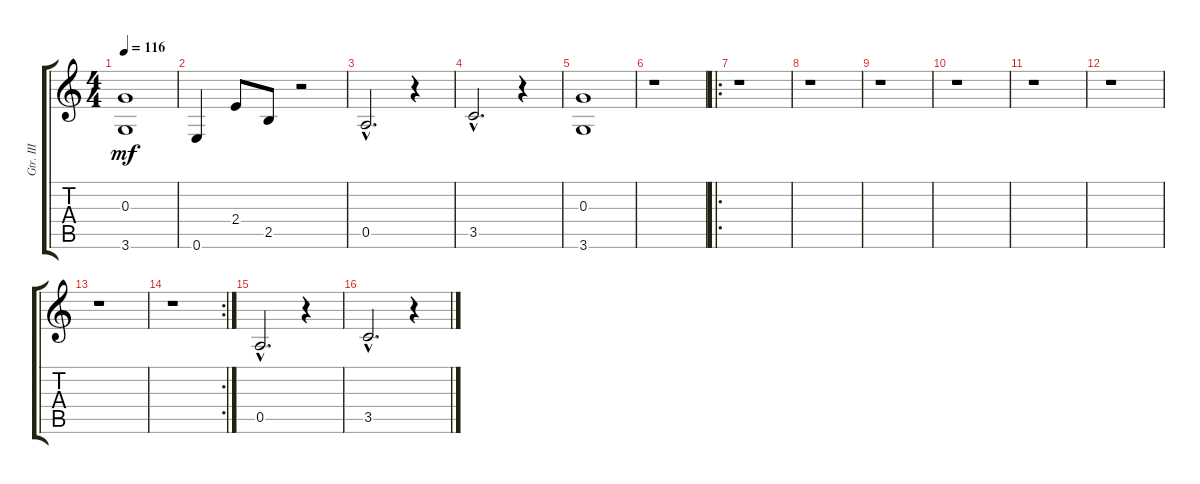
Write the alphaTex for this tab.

\track ("Gtr. III" "Gtr. III") {instrument acousticguitarsteel}
\staff {score tabs}
\tuning (E4 B3 G3 D3 A2 E2) {hide}
\ts (4 4)
\tempo 116
\clef g2
\ks c
(0.3 3.6).1{dy mf} |
0.6.4 2.4.8 2.5.8 r.2 |
0.5{hac}.2{d} r.4 |
3.5{hac}.2{d} r.4 |
(0.3 3.6).1 |
r.1 |
\ro
r.1 |
r.1 |
r.1 |
r.1 |
r.1 |
r.1 |
r.1 |
\rc 2
r.1 |
0.5{hac}.2{d} r.4 |
3.5{hac}.2{d} r.4
